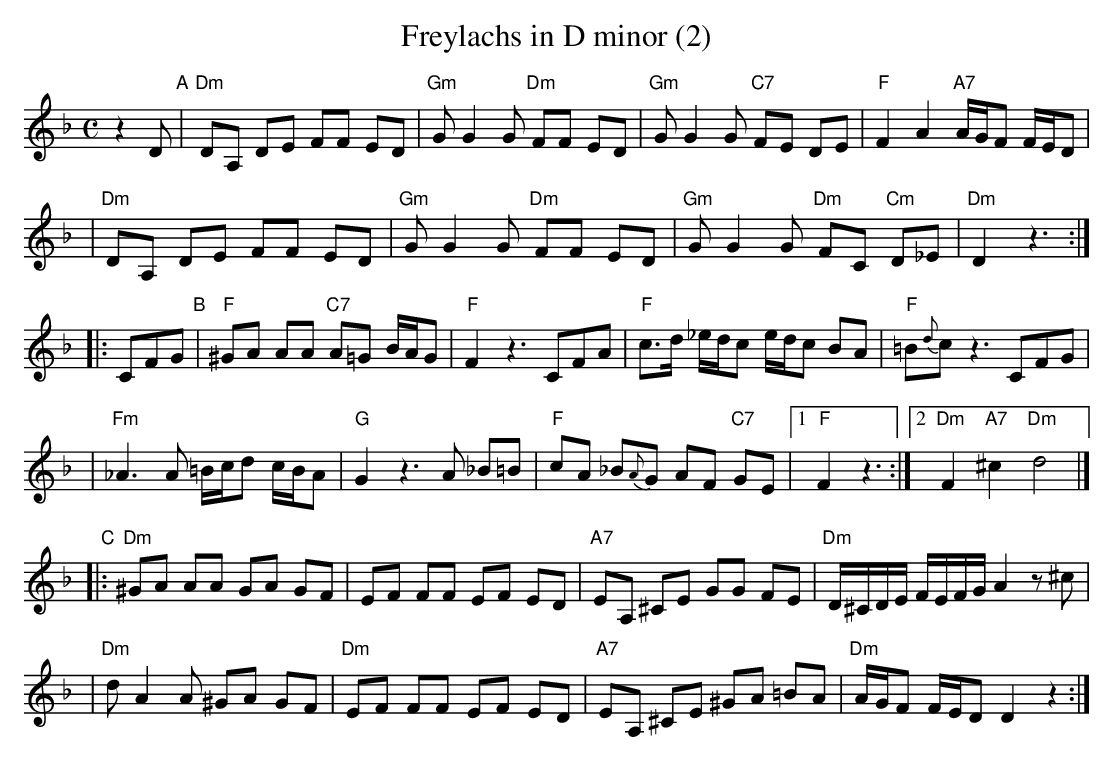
X:1
T: Freylachs in D minor (2)
M: C
L: 1/8
K: Dm
z2D "A"\
| "Dm"DA, DE FF ED | "Gm"G G2 G "Dm"FF ED | "Gm"G G2 G "C7"FE     DE  |  "F"F2 A2 "A7"A/G/F F/E/D |
| "Dm"DA, DE FF ED | "Gm"G G2 G "Dm"FF ED | "Gm"G G2 G "Dm"FC "Cm"D_E | "Dm"D2 z3 :|
|: CFG "B"\
| "F"^GA AA "C7"A=G B/A/G | "F"F2 z3     CFA | "F"c>d _e/d/c e/d/c  BA |  "F"=B{d}c z3 CFG |
| "Fm"_A3 A  =B/c/d c/B/A | "G"G2 z3 A _B=B | "F"cA  _B{A}G AF "C7"GE |1 "F"F2 z3 :|2 "Dm"F2 "A7"^c2 "Dm"d4 |]
"C"\
|:"Dm"^GA AA  GA GF |     EF FF EF ED | "A7"EA, ^CE GG   FE | "Dm"D/^C/D/E/ F/E/F/G/ A2 z^c |
| "Dm"d A2 A ^GA GF | "Dm"EF FF EF ED | "A7"EA, ^CE ^GA =BA | "Dm"A/G/F     F/E/D    D2 z2 :|
